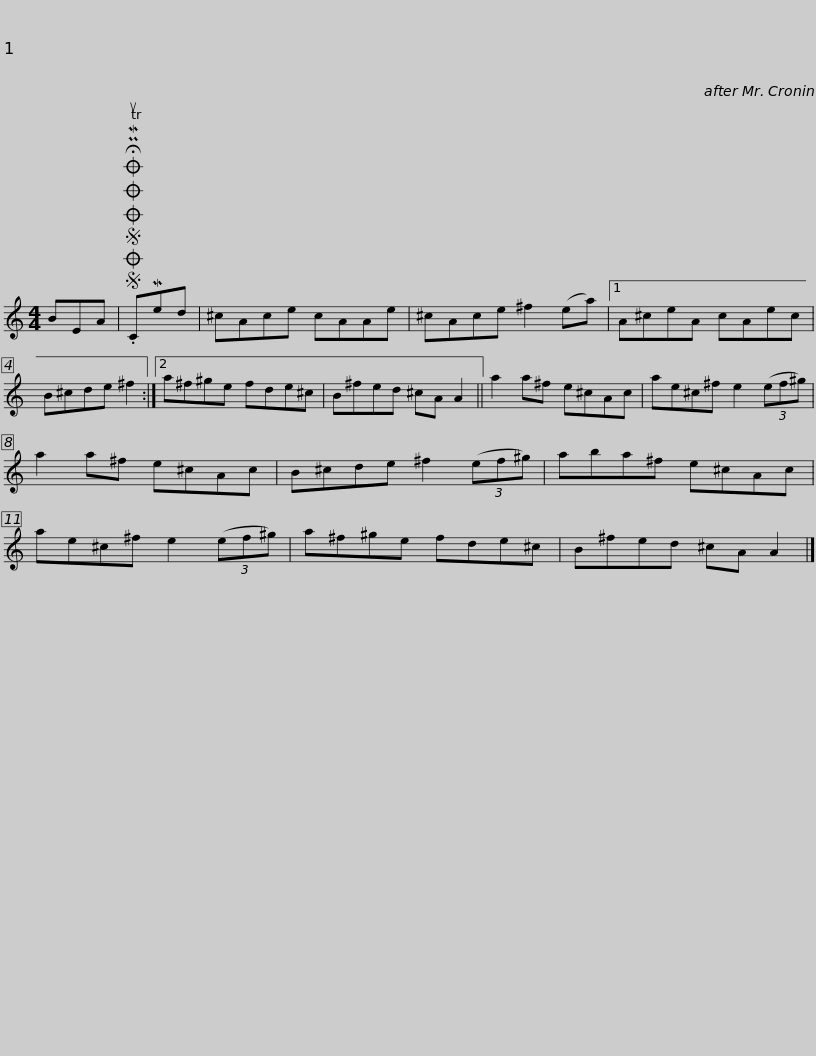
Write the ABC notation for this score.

X:1
L:1/8
M:4/4
I:linebreak $
K:C
V:1 treble
V:1
 BEA |SOSOOO .!fermata!PMTuCMed | ^cAce cAAe | ^cAce ^f2 (ea) |1 A^ceA cAec | %5
 B^cde ^f2 :|2 a^f^ge fde^c |$ B^fed ^cA A2 || a2 a^f e^cAc | ae^c^f e2 (3(ef^g) | %10
 a2 a^f e^cAc | B^cde ^f2 (3(ef^g) |$ aba^f e^cAc | ae^c^f e2 (3(ef^g) | a^f^ge fde^c | %15
 B^fed ^cA A2 |] %16
